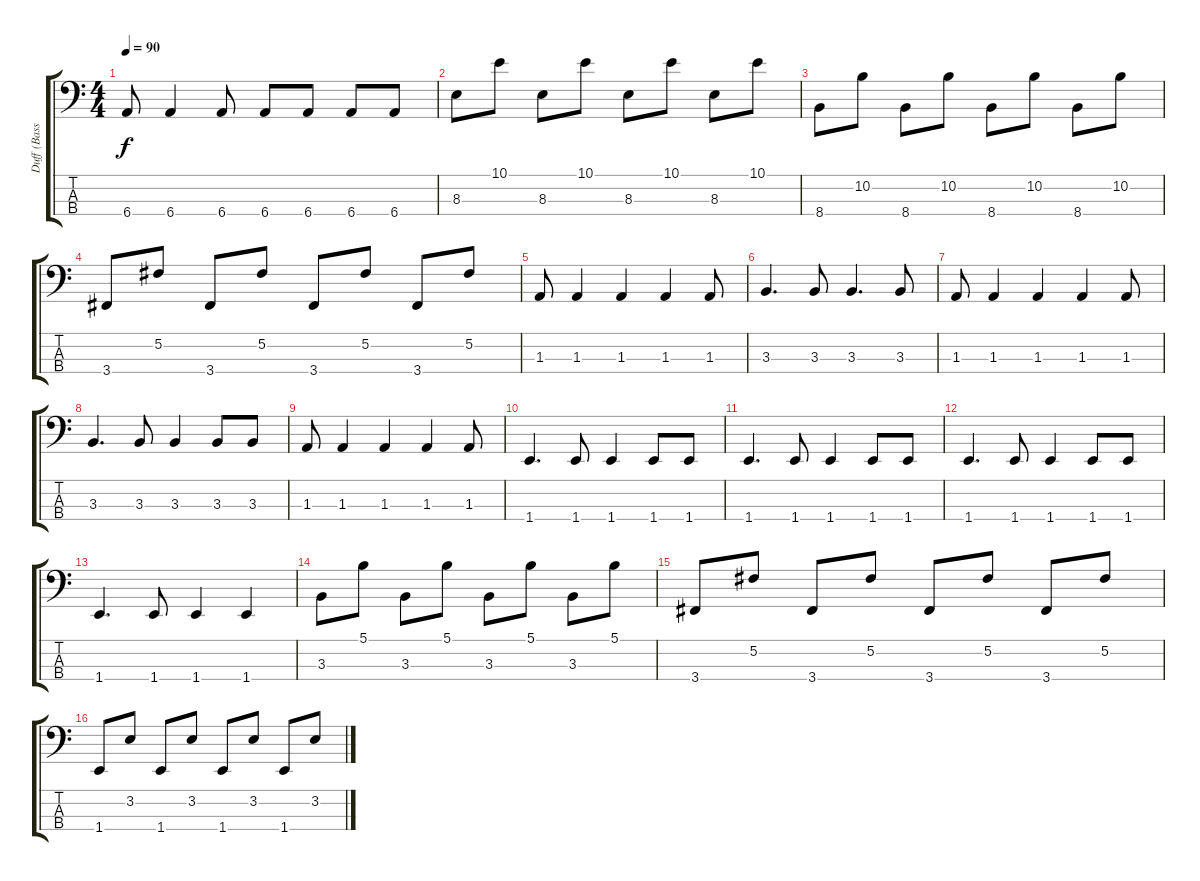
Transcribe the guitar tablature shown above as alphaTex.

\track ("Duff (Bass)" "Duff (Bass") {instrument electricbasspick}
\staff {score tabs}
\tuning (Gb2 Db2 Ab1 Eb1) {hide}
\ts (4 4)
\tempo 90
\clef f4
\ks c
6.4.8{dy f} 6.4.4 6.4.8 6.4.8 6.4.8 6.4.8 6.4.8 |
8.3.8 10.1.8 8.3.8 10.1.8 8.3.8 10.1.8 8.3.8 10.1.8 |
8.4.8 10.2.8 8.4.8 10.2.8 8.4.8 10.2.8 8.4.8 10.2.8 |
3.4.8 5.2.8 3.4.8 5.2.8 3.4.8 5.2.8 3.4.8 5.2.8 |
1.3.8 1.3.4 1.3.4 1.3.4 1.3.8 |
3.3.4{d} 3.3.8 3.3.4{d} 3.3.8 |
1.3.8 1.3.4 1.3.4 1.3.4 1.3.8 |
3.3.4{d} 3.3.8 3.3.4 3.3.8 3.3.8 |
1.3.8 1.3.4 1.3.4 1.3.4 1.3.8 |
1.4.4{d} 1.4.8 1.4.4 1.4.8 1.4.8 |
1.4.4{d} 1.4.8 1.4.4 1.4.8 1.4.8 |
1.4.4{d} 1.4.8 1.4.4 1.4.8 1.4.8 |
1.4.4{d} 1.4.8 1.4.4 1.4.4 |
3.3.8 5.1.8 3.3.8 5.1.8 3.3.8 5.1.8 3.3.8 5.1.8 |
3.4.8 5.2.8 3.4.8 5.2.8 3.4.8 5.2.8 3.4.8 5.2.8 |
1.4.8 3.2.8 1.4.8 3.2.8 1.4.8 3.2.8 1.4.8 3.2.8
